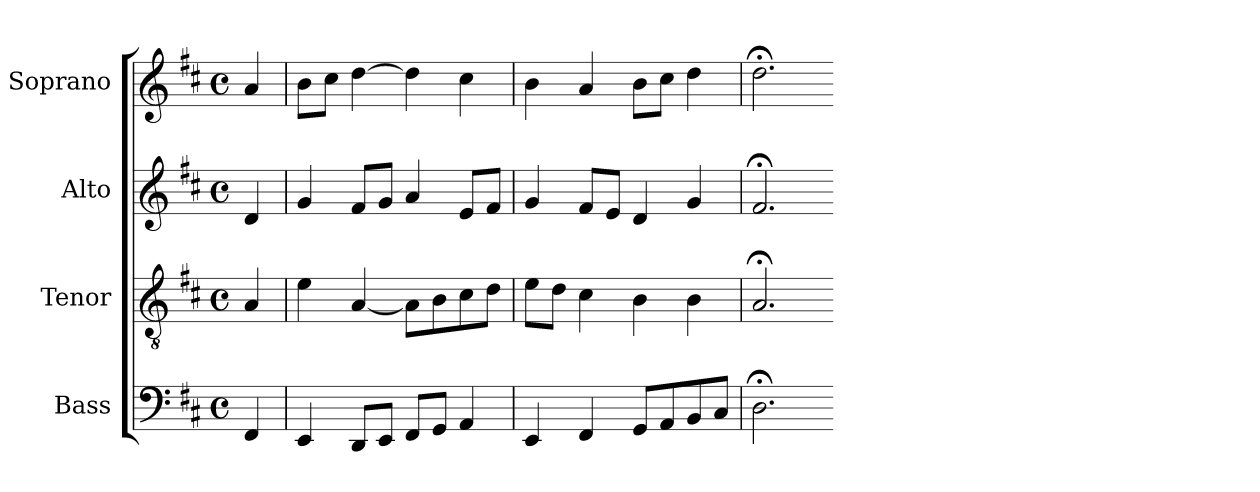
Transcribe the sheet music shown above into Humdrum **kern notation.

**kern	**kern	**kern	**kern
*part4	*part3	*part2	*part1
*staff4	*staff3	*staff2	*staff1
*I"Bass	*I"Tenor	*I"Alto	*I"Soprano
*I'B	*I'T	*I'A	*I'S
*clefF4	*clefGv2	*clefG2	*clefG2
*k[f#c#]	*k[f#c#]	*k[f#c#]	*k[f#c#]
*b:	*b:	*b:	*b:
*M4/4	*M4/4	*M4/4	*M4/4
*met(c)	*met(c)	*met(c)	*met(c)
*MM100	*MM100	*MM100	*MM100
=	=	=	=
4FF#	4A	4d	4a
=4	=4	=4	=4
4EE	4e	4g	8bL
.	.	.	8cc#J
8DDL	[4A	8f#L	[4dd
8EEJ	.	8gJ	.
8FF#L	8AL]	4a	4dd]
8GGJ	8B	.	.
4AA	8c#	8eL	4cc#
.	8dJ	8f#J	.
=5	=5	=5	=5
4EE	8eL	4g	4b
.	8dJ	.	.
4FF#	4c#	8f#L	4a
.	.	8eJ	.
8GGL	4B	4d	8bL
8AA	.	.	8cc#J
8BB	4B	4g	4dd
8C#J	.	.	.
=6	=6	=6	=6
2.D;<	2.A;<	2.f#;<	2.dd;<
=-	=-	=-	=-
*-	*-	*-	*-
